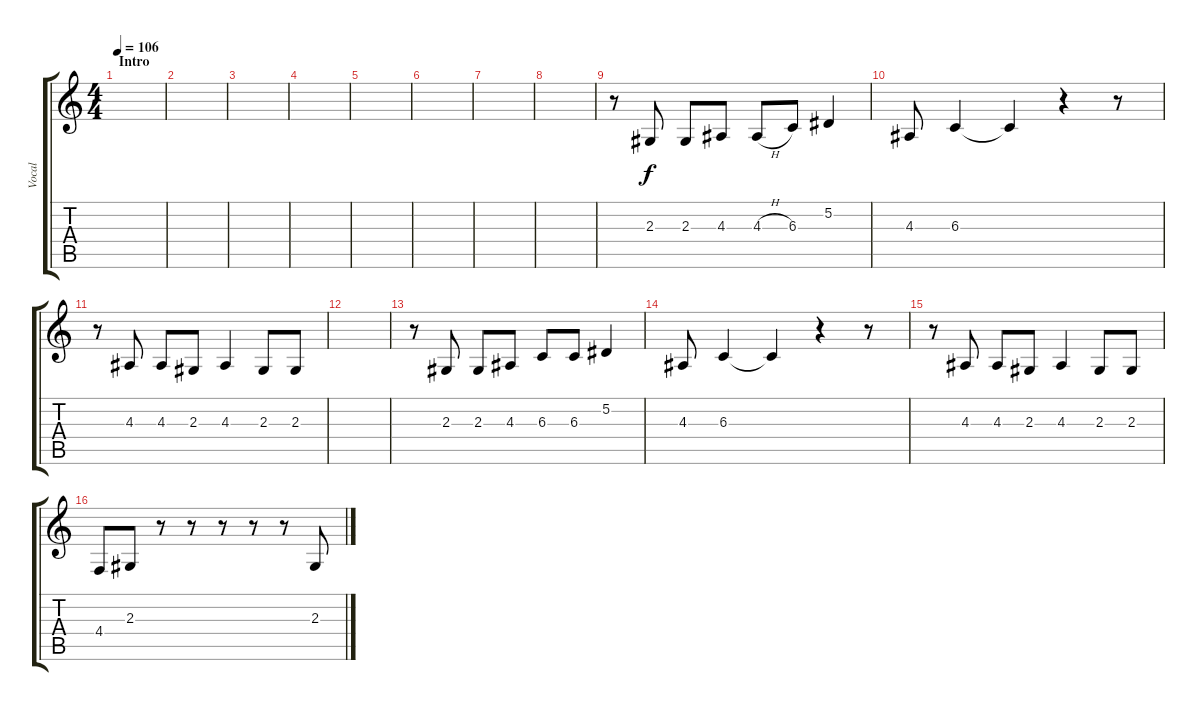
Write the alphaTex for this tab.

\track ("Vocal" "Vocal") {instrument harmonica}
\staff {score tabs}
\tuning (Eb4 Bb3 Gb3 Db3 Ab2 Eb2) {hide}
\ts (4 4)
\section ("" "Intro")
\tempo 106
\clef g2
\ks c
|
|
|
|
|
|
|
|
r.8 2.3.8 2.3.8 4.3.8 4.3{h}.8 6.3.8 5.2.4 |
4.3.8 6.3.4 6.3{t}.4 r.4 r.8 |
r.8 4.3.8 4.3.8 2.3.8 4.3.4 2.3.8 2.3.8 |
|
r.8 2.3.8 2.3.8 4.3.8 6.3.8 6.3.8 5.2.4 |
4.3.8 6.3.4 6.3{t}.4 r.4 r.8 |
r.8 4.3.8 4.3.8 2.3.8 4.3.4 2.3.8 2.3.8 |
4.4.8 2.3.8 r.8 r.8 r.8 r.8 r.8 2.3.8
